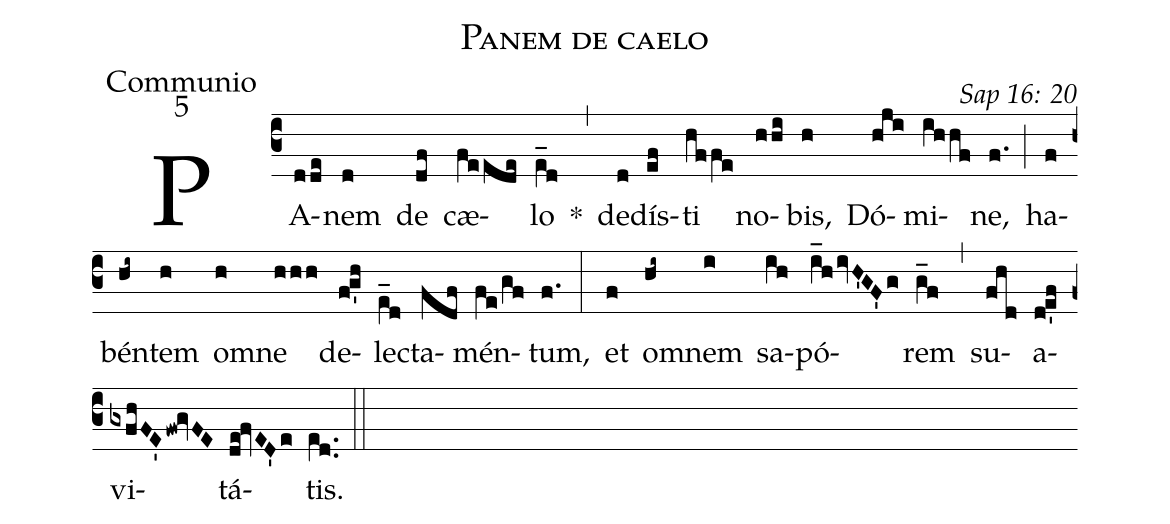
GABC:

name: Panem de caelo;
office-part: Communio;
mode: 5;
commentary: Sap 16: 20;
%%
(c3) PA(dde)nem(d) de(df) cæ(feede)lo(e_[ll:1]d) *(,)
de(d)dís(ef)ti(hffe) no(hhi)bis,(h) Dó(hji)mi(ihhf)ne,(f.) (;) ha(f)bén(hi~)tem(h) om(h)ne(hhh) de(fg'h)lec(e_[ll:1]d)ta(fdf)mén(fe/gf)tum,(f.) (:)
et(f) om(hi~)nem(i) sa(ih)pó(i_hivH'GF'g)rem(g_f) (,) su(fhd)a(de'f)vi(gxfhFE'fw!gvFE)tá(de!fvED'e)tis.(e[ll:1]d..) (::)
